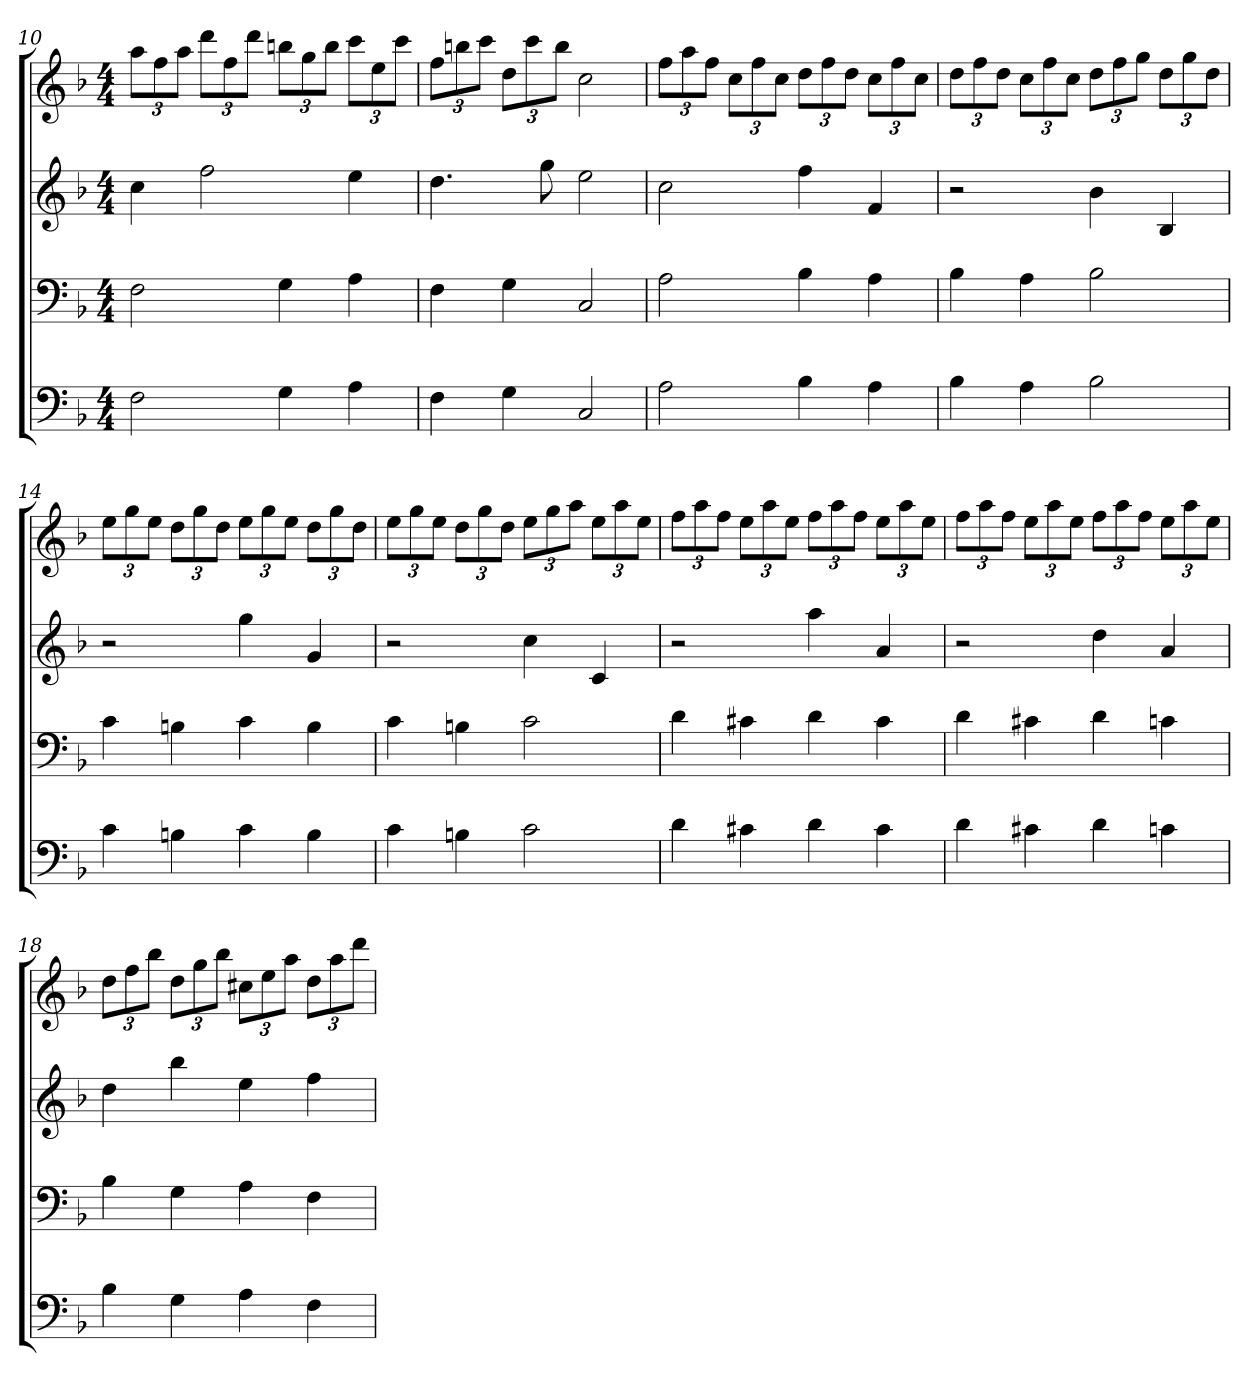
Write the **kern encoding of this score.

**kern	**kern	**kern	**kern
*part4	*part3	*part2	*part1
*staff4	*staff3	*staff2	*staff1
*k[b-]	*k[b-]	*k[b-]	*k[b-]
*F:	*F:	*F:	*F:
*M4/4	*M4/4	*M4/4	*M4/4
=10	=10	=10	=10
2F	2F	4cc	12aaL
.	.	.	12ff
.	.	.	12aaJ
.	.	2ff	12dddL
.	.	.	12ff
.	.	.	12dddJ
4G	4G	.	12bbnL
.	.	.	12gg
.	.	.	12bbJ
4A	4A	4ee	12cccL
.	.	.	12ee
.	.	.	12cccJ
=11	=11	=11	=11
4F	4F	4.dd	12ffL
.	.	.	12bbn
.	.	.	12cccJ
4G	4G	.	12ddL
.	.	.	12ccc
.	.	8gg	.
.	.	.	12bbJ
2C	2C	2ee	2cc
=12	=12	=12	=12
2A	2A	2cc	12ffL
.	.	.	12aa
.	.	.	12ffJ
.	.	.	12ccL
.	.	.	12ff
.	.	.	12ccJ
4B-	4B-	4ff	12ddL
.	.	.	12ff
.	.	.	12ddJ
4A	4A	4f	12ccL
.	.	.	12ff
.	.	.	12ccJ
=13	=13	=13	=13
4B-	4B-	2r	12ddL
.	.	.	12ff
.	.	.	12ddJ
4A	4A	.	12ccL
.	.	.	12ff
.	.	.	12ccJ
2B-	2B-	4b-	12ddL
.	.	.	12ff
.	.	.	12ggJ
.	.	4B-	12ddL
.	.	.	12gg
.	.	.	12ddJ
=14	=14	=14	=14
4c	4c	2r	12eeL
.	.	.	12gg
.	.	.	12eeJ
4Bn	4Bn	.	12ddL
.	.	.	12gg
.	.	.	12ddJ
4c	4c	4gg	12eeL
.	.	.	12gg
.	.	.	12eeJ
4B	4B	4g	12ddL
.	.	.	12gg
.	.	.	12ddJ
=15	=15	=15	=15
4c	4c	2r	12eeL
.	.	.	12gg
.	.	.	12eeJ
4Bn	4Bn	.	12ddL
.	.	.	12gg
.	.	.	12ddJ
2c	2c	4cc	12eeL
.	.	.	12gg
.	.	.	12aaJ
.	.	4c	12eeL
.	.	.	12aa
.	.	.	12eeJ
=16	=16	=16	=16
4d	4d	2r	12ffL
.	.	.	12aa
.	.	.	12ffJ
4c#X	4c#X	.	12eeL
.	.	.	12aa
.	.	.	12eeJ
4d	4d	4aa	12ffL
.	.	.	12aa
.	.	.	12ffJ
4c#	4c#	4a	12eeL
.	.	.	12aa
.	.	.	12eeJ
=17	=17	=17	=17
4d	4d	2r	12ffL
.	.	.	12aa
.	.	.	12ffJ
4c#X	4c#X	.	12eeL
.	.	.	12aa
.	.	.	12eeJ
4d	4d	4dd	12ffL
.	.	.	12aa
.	.	.	12ffJ
4cn	4cn	4a	12eeL
.	.	.	12aa
.	.	.	12eeJ
=18	=18	=18	=18
4B-	4B-	4dd	12ddL
.	.	.	12ff
.	.	.	12bb-J
4G	4G	4bb-	12ddL
.	.	.	12gg
.	.	.	12bb-J
4A	4A	4ee	12cc#XL
.	.	.	12ee
.	.	.	12aaJ
4F	4F	4ff	12ddL
.	.	.	12aa
.	.	.	12dddJ
=	=	=	=
*-	*-	*-	*-
